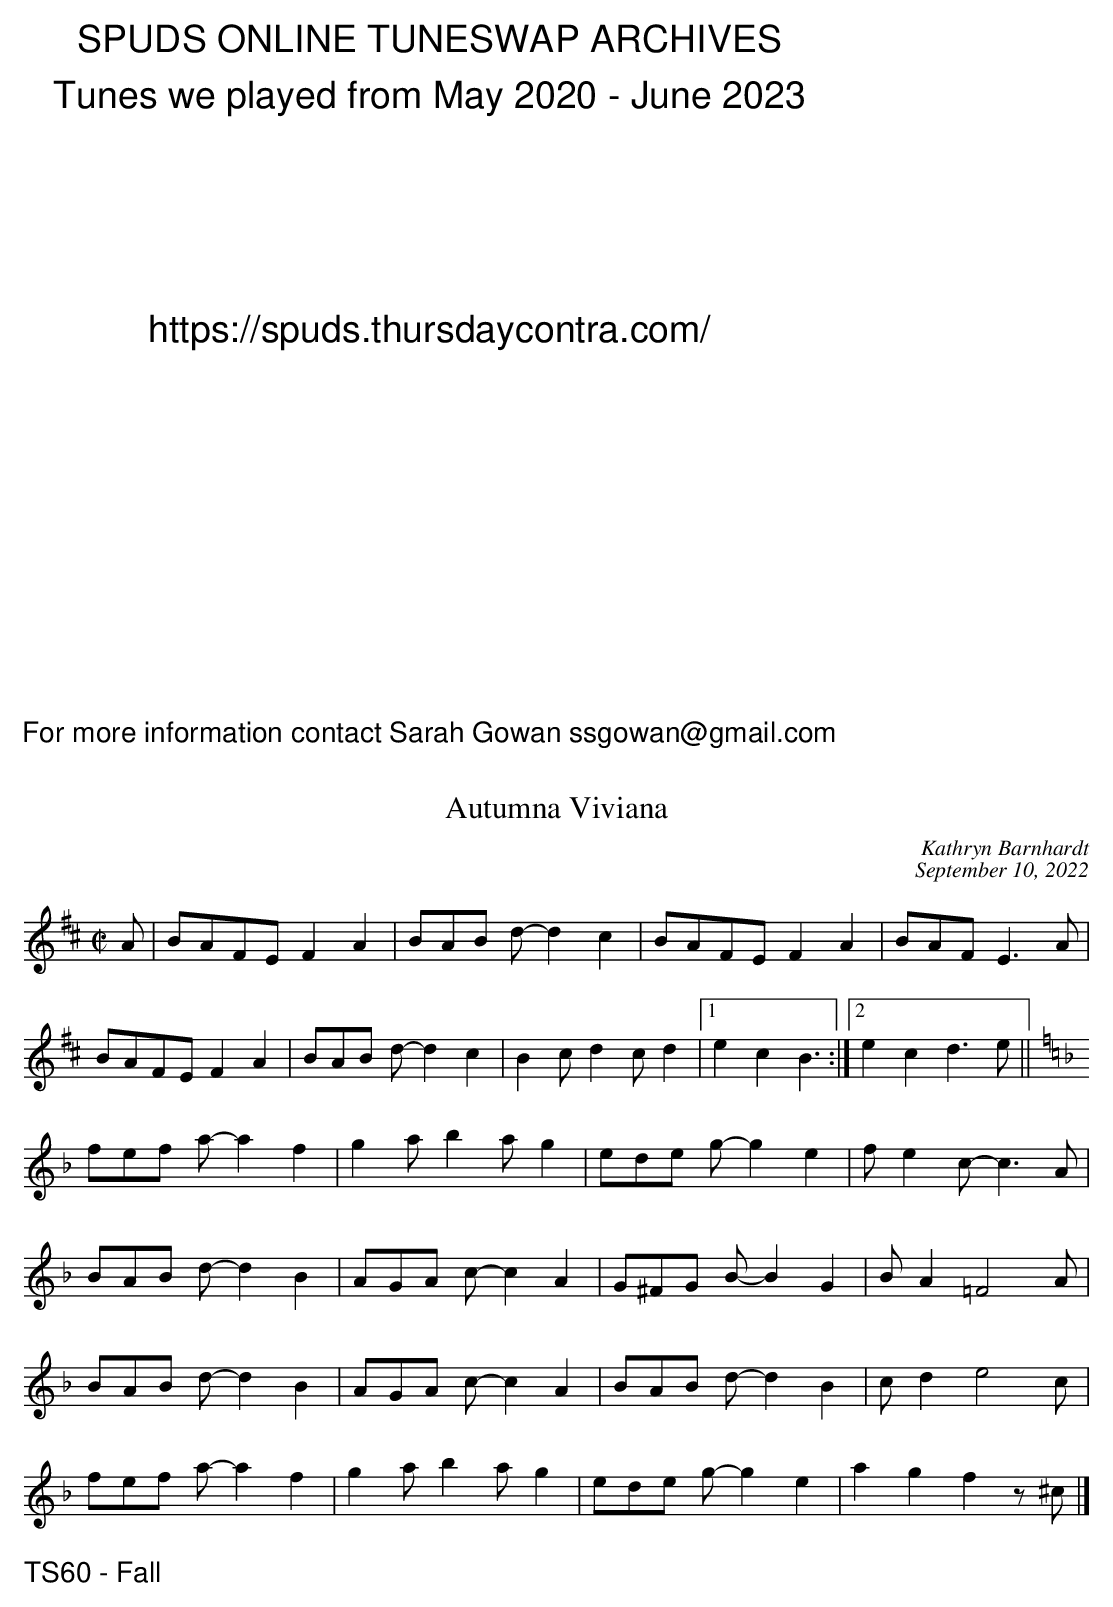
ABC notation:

X:1
T:Autumna Viviana
C:Kathryn Barnhardt
C:September 10, 2022
M:C|
L:1/8
K:Bm
A|BAFE F2A2|BAB d-d2c2|BAFE F2A2|BAF E3A|
BAFE F2A2|BAB d-d2c2|B2c d2 cd2|1e2c2B3:|2e2c2d3 e||
K:F
fef a-a2 f2|g2a b2 ag2|ede g-g2e2|fe2 c-c3A|
BAB d-d2B2|AGA c-c2A2|G^FG B-B2G2|BA2=F4A|
BAB d-d2B2|AGA c-c2A2|BAB d-d2B2|c d2e4c|
fef a-a2 f2|g2a b2 ag2|ede g-g2e2|a2g2f2z^c|]
